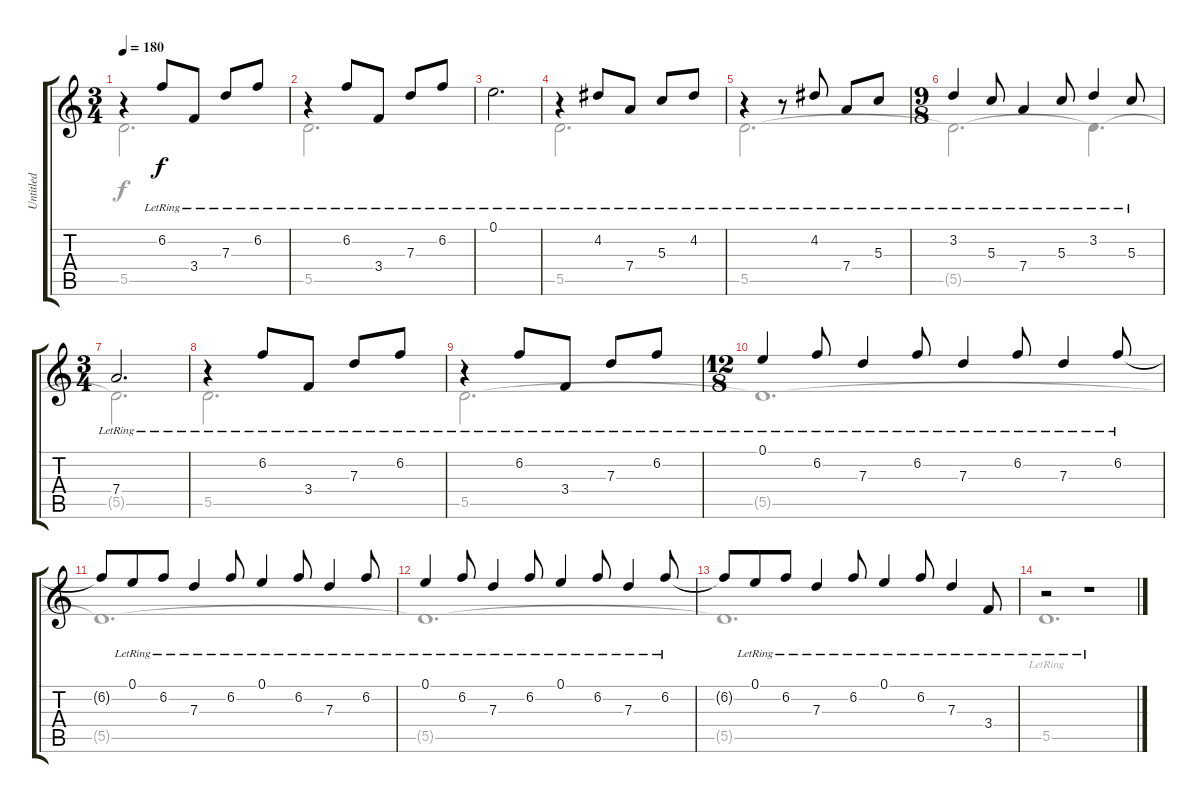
\track ("Untitled" "Untitled") {instrument acousticguitarnylon}
\staff {score tabs}
\tuning (E4 B3 G3 D3 A2 E2) {hide}
\voice
\ts (3 4)
\tempo 180
\clef g2
\ks c
r.4{dy f} 6.2{lr}.8 3.4{lr}.8 7.3{lr}.8 6.2{lr}.8 |
r.4 6.2{lr}.8 3.4{lr}.8 7.3{lr}.8 6.2{lr}.8 |
0.1{lr}.2{d} |
r.4 4.2{lr}.8 7.4{lr}.8 5.3{lr}.8 4.2{lr}.8 |
r.4 r.8 4.2{lr}.8 7.4{lr}.8 5.3{lr}.8 |
\ts (9 8)
3.2{lr}.4 5.3{lr}.8 7.4{lr}.4 5.3{lr}.8 3.2{lr}.4 5.3{lr}.8 |
\ts (3 4)
7.4{lr}.2{d} |
r.4 6.2{lr}.8 3.4{lr}.8 7.3{lr}.8 6.2{lr}.8 |
r.4 6.2{lr}.8 3.4{lr}.8 7.3{lr}.8 6.2{lr}.8 |
\ts (12 8)
0.1{lr}.4 6.2{lr}.8 7.3{lr}.4 6.2{lr}.8 7.3{lr}.4 6.2{lr}.8 7.3{lr}.4 6.2{lr}.8 |
6.2{t}.8 0.1{lr}.8 6.2{lr}.8 7.3{lr}.4 6.2{lr}.8 0.1{lr}.4 6.2{lr}.8 7.3{lr}.4 6.2{lr}.8 |
0.1{lr}.4 6.2{lr}.8 7.3{lr}.4 6.2{lr}.8 0.1{lr}.4 6.2{lr}.8 7.3{lr}.4 6.2{lr}.8 |
6.2{t}.8 0.1{lr}.8 6.2{lr}.8 7.3{lr}.4 6.2{lr}.8 0.1{lr}.4 6.2{lr}.8 7.3{lr}.4 3.4{lr}.8 |
r.2 r.1
\voice
\clef g2
\ottava regular
\simile none
\ks c
5.5.2{d dy f} |
5.5.2{d} |
|
5.5.2{d} |
5.5.2{d} |
5.5{t}.2{d} 5.5{t}.4{d} |
5.5{t}.2{d} |
5.5.2{d} |
5.5.2{d} |
5.5{t}.1{d} |
5.5{t}.1{d} |
5.5{t}.1{d} |
5.5{t}.1{d} |
5.5{lr}.1{d}
